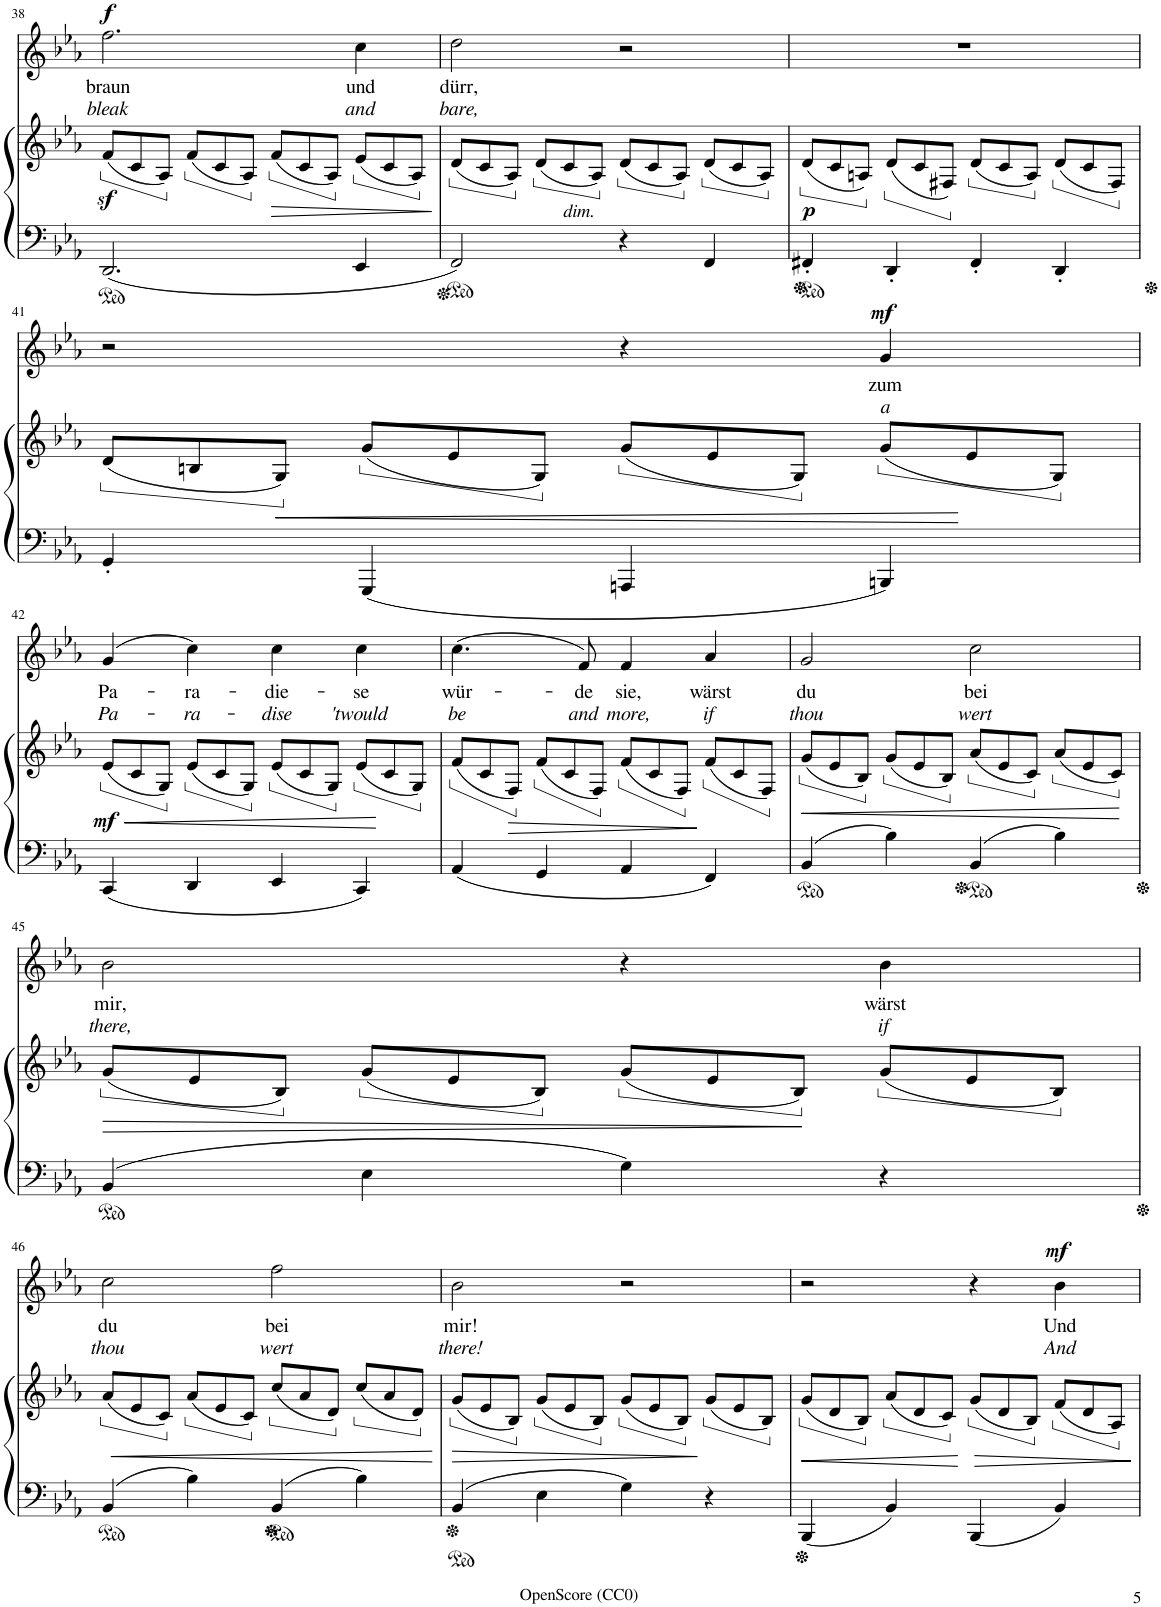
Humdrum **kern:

**kern	**kern	**dynam	**kern	**text	**text	**dynam
*part2	*part2	*part2	*part1	*part1	*part1	*part1
*staff3	*staff2	*staff2/3	*staff1	*staff1	*staff1	*staff1
*I"Pianoforte	*	*	*I"Singstimme Voice	*	*	*
*I'Pno	*	*	*	*	*	*
!!LO:PB:g=z
*clefF4	*clefG2	*	*clefG2	*	*	*
*k[b-e-a-]	*k[b-e-a-]	*	*k[b-e-a-]	*	*	*
*M4/4	*M4/4	*	*M4/4	*	*	*
*met(c)	*met(c)	*	*met(c)	*	*	*
*	*Xtuplet	*	*	*	*	*
=38	=38	=38	=38	=38	=38	=38
!	!	!	!	!LO:LY:b	!LO:LY:b	!LO:DY:a
2.DD/	(12fz</L	.	2.ff\	braun	bleak	f
.	12c/	.	.	.	.	.
.	12A-/J)	.	.	.	.	.
.	(12f/L	.	.	.	.	.
.	12c/	.	.	.	.	.
.	12A-/J)	.	.	.	.	.
!	!	!LO:HP:b	!	!	!	!
.	(12f/L	>	.	.	.	.
.	12c/	.	.	.	.	.
.	12A-/J)	.	.	.	.	.
!	!	!	!	!LO:LY:b	!LO:LY:b	!
4EE-/	(12e-/L	.	4cc\	und	and	.
.	12c/	.	.	.	.	.
.	12A-/J)	.	.	.	.	.
.	.	]	.	.	.	.
=39	=39	=39	=39	=39	=39	=39
!	!	!	!	!LO:LY:b	!LO:LY:b	!
2FF/	(12d/L	.	2dd\	dürr,	bare,	.
.	12c/	.	.	.	.	.
.	12A-/J)	.	.	.	.	.
.	(12d/L	.	.	.	.	.
!	!LO:TX:b:i:t=dim.	!	!	!	!	!
.	12c/	.	.	.	.	.
.	12A-/J)	.	.	.	.	.
4r	(12d/L	.	2r	.	.	.
.	12c/	.	.	.	.	.
.	12A-/J)	.	.	.	.	.
4FF/	(12d/L	.	.	.	.	.
.	12c/	.	.	.	.	.
.	12A-/J)	.	.	.	.	.
=40	=40	=40	=40	=40	=40	=40
!	!	!LO:DY:b	!	!	!	!
4FF#X'/	(12d/L	p	1r	.	.	.
.	12c/	.	.	.	.	.
.	12An/J)	.	.	.	.	.
4DD'/	(12d/L	.	.	.	.	.
.	12c/	.	.	.	.	.
.	12F#X/J)	.	.	.	.	.
4FF#'/	(12d/L	.	.	.	.	.
.	12c/	.	.	.	.	.
.	12A/J)	.	.	.	.	.
4DD'/	(12d/L	.	.	.	.	.
.	12c/	.	.	.	.	.
.	12F#/J)	.	.	.	.	.
!!LO:LB:g=z
=41	=41	=41	=41	=41	=41	=41
4GG'/	(12d/L	.	2r	.	.	.
.	12Bn/	.	.	.	.	.
!	!	!LO:HP:b	!	!	!	!
.	12G/J)	<	.	.	.	.
4GGG/	(12g/L	.	.	.	.	.
.	12e-/	.	.	.	.	.
.	12G/J)	.	.	.	.	.
4AAAn/	(12g/L	.	4r	.	.	.
.	12e-/	.	.	.	.	.
.	12G/J)	.	.	.	.	.
!	!	!	!	!LO:LY:b	!LO:LY:b	!LO:DY:a
4BBBn/	(12g/L	.	4g/	zum	a	mf
.	12e-/	[	.	.	.	.
.	12G/J)	.	.	.	.	.
!!LO:LB:g=z
=42	=42	=42	=42	=42	=42	=42
!	!	!LO:HP:b	!	!LO:LY:b	!LO:LY:b	!
!	!	!LO:DY:n=1:b	!	!	!	!
4CC/	(12e-/L	< mf	(4g/	Pa-	Pa-	.
.	12c/	.	.	.	.	.
.	12G/J)	.	.	.	.	.
!	!	!	!	!LO:LY:b	!LO:LY:b	!
4DD/	(12e-/L	.	4cc\)	-ra-	-ra-	.
.	12c/	.	.	.	.	.
.	12G/J)	.	.	.	.	.
!	!	!	!	!LO:LY:b	!LO:LY:b	!
4EE-/	(12e-/L	.	4cc\	-die-	-dise	.
.	12c/	.	.	.	.	.
.	12G/J)	.	.	.	.	.
!	!	!	!	!LO:LY:b	!LO:LY:b	!
4CC/	(12e-/L	.	4cc\	-se	'twould	.
.	12c/	[	.	.	.	.
.	12G/J)	.	.	.	.	.
=43	=43	=43	=43	=43	=43	=43
!	!	!	!	!LO:LY:b	!LO:LY:b	!
4AA-/	(12f/L	.	(4.cc\	wür-	be	.
.	12c/	.	.	.	.	.
!	!	!LO:HP:b	!	!	!	!
.	12F/J)	>	.	.	.	.
4GG/	(12f/L	.	.	.	.	.
.	12c/	.	.	.	.	.
!	!	!	!	!LO:LY:b	!LO:LY:b	!
.	.	.	8f/)	-de	and	.
.	12F/J)	.	.	.	.	.
!	!	!	!	!LO:LY:b	!LO:LY:b	!
4AA-/	(12f/L	.	4f/	sie,	more,	.
.	12c/	.	.	.	.	.
.	12F/J)	.	.	.	.	.
!	!	!	!	!LO:LY:b	!LO:LY:b	!
4FF/	(12f/L	]	4a-/	wärst	if	.
.	12c/	.	.	.	.	.
.	12F/J)	.	.	.	.	.
=44	=44	=44	=44	=44	=44	=44
!	!	!LO:HP:b	!	!LO:LY:b	!LO:LY:b	!
4BB-/	(12g/L	<	2g/	du	thou	.
.	12e-/	.	.	.	.	.
.	12B-/J)	.	.	.	.	.
4B-\	(12g/L	.	.	.	.	.
.	12e-/	.	.	.	.	.
.	12B-/J)	.	.	.	.	.
!	!	!	!	!LO:LY:b	!LO:LY:b	!
4BB-/	(12a-/L	.	2cc\	bei	wert	.
.	12e-/	.	.	.	.	.
.	12c/J)	.	.	.	.	.
4B-\	(12a-/L	.	.	.	.	.
.	12e-/	.	.	.	.	.
.	12c/J)	[	.	.	.	.
!!LO:LB:g=z
=45	=45	=45	=45	=45	=45	=45
!	!	!LO:HP:b	!	!LO:LY:b	!LO:LY:b	!
4BB-/	(12g/L	>	2b-\	mir,	there,	.
.	12e-/	.	.	.	.	.
.	12B-/J)	.	.	.	.	.
4E-\	(12g/L	.	.	.	.	.
.	12e-/	.	.	.	.	.
.	12B-/J)	.	.	.	.	.
4G\	(12g/L	.	4r	.	.	.
.	12e-/	.	.	.	.	.
.	12B-/J)	]	.	.	.	.
!	!	!	!	!LO:LY:b	!LO:LY:b	!
4r	(12g/L	.	4b-\	wärst	if	.
.	12e-/	.	.	.	.	.
.	12B-/J)	.	.	.	.	.
!!LO:LB:g=z
=46	=46	=46	=46	=46	=46	=46
!	!	!LO:HP:b	!	!LO:LY:b	!LO:LY:b	!
4BB-/	(12a-/L	<	2cc\	du	thou	.
.	12e-/	.	.	.	.	.
.	12c/J)	.	.	.	.	.
4B-\	(12a-/L	.	.	.	.	.
.	12e-/	.	.	.	.	.
.	12c/J)	.	.	.	.	.
!	!	!	!	!LO:LY:b	!LO:LY:b	!
4BB-/	(12cc/L	.	2ff\	bei	wert	.
.	12a-/	.	.	.	.	.
.	12d/J)	.	.	.	.	.
4B-\	(12cc/L	.	.	.	.	.
.	12a-/	.	.	.	.	.
.	12d/J)	.	.	.	.	.
.	.	[	.	.	.	.
=47	=47	=47	=47	=47	=47	=47
!	!	!LO:HP:b	!	!LO:LY:b	!LO:LY:b	!
4BB-/	(12g/L	>	2b-\	mir!	there!	.
.	12e-/	.	.	.	.	.
.	12B-/J)	.	.	.	.	.
4E-\	(12g/L	.	.	.	.	.
.	12e-/	.	.	.	.	.
.	12B-/J)	.	.	.	.	.
4G\	(12g/L	.	2r	.	.	.
.	12e-/	.	.	.	.	.
.	12B-/J)	.	.	.	.	.
4r	(12g/L	]	.	.	.	.
.	12e-/	.	.	.	.	.
.	12B-/J)	.	.	.	.	.
=48	=48	=48	=48	=48	=48	=48
!	!	!LO:HP:b	!	!	!	!
4BBB-/	(12g/L	<	2r	.	.	.
.	12d/	.	.	.	.	.
.	12B-/J)	.	.	.	.	.
4BB-/	(12a-/L	.	.	.	.	.
.	12d/	.	.	.	.	.
.	12c/J)	.	.	.	.	.
!	!	!LO:HP:n=1:b	!	!	!	!
4BBB-/	(12g/L	[ >	4r	.	.	.
.	12d/	.	.	.	.	.
.	12B-/J)	.	.	.	.	.
!	!	!	!	!LO:LY:b	!LO:LY:b	!LO:DY:a
4BB-/	(12f/L	.	4b-\	Und	And	mf
.	12d/	.	.	.	.	.
.	12A-/J)	.	.	.	.	.
.	.	]	.	.	.	.
=	=	=	=	=	=	=
*-	*-	*-	*-	*-	*-	*-
